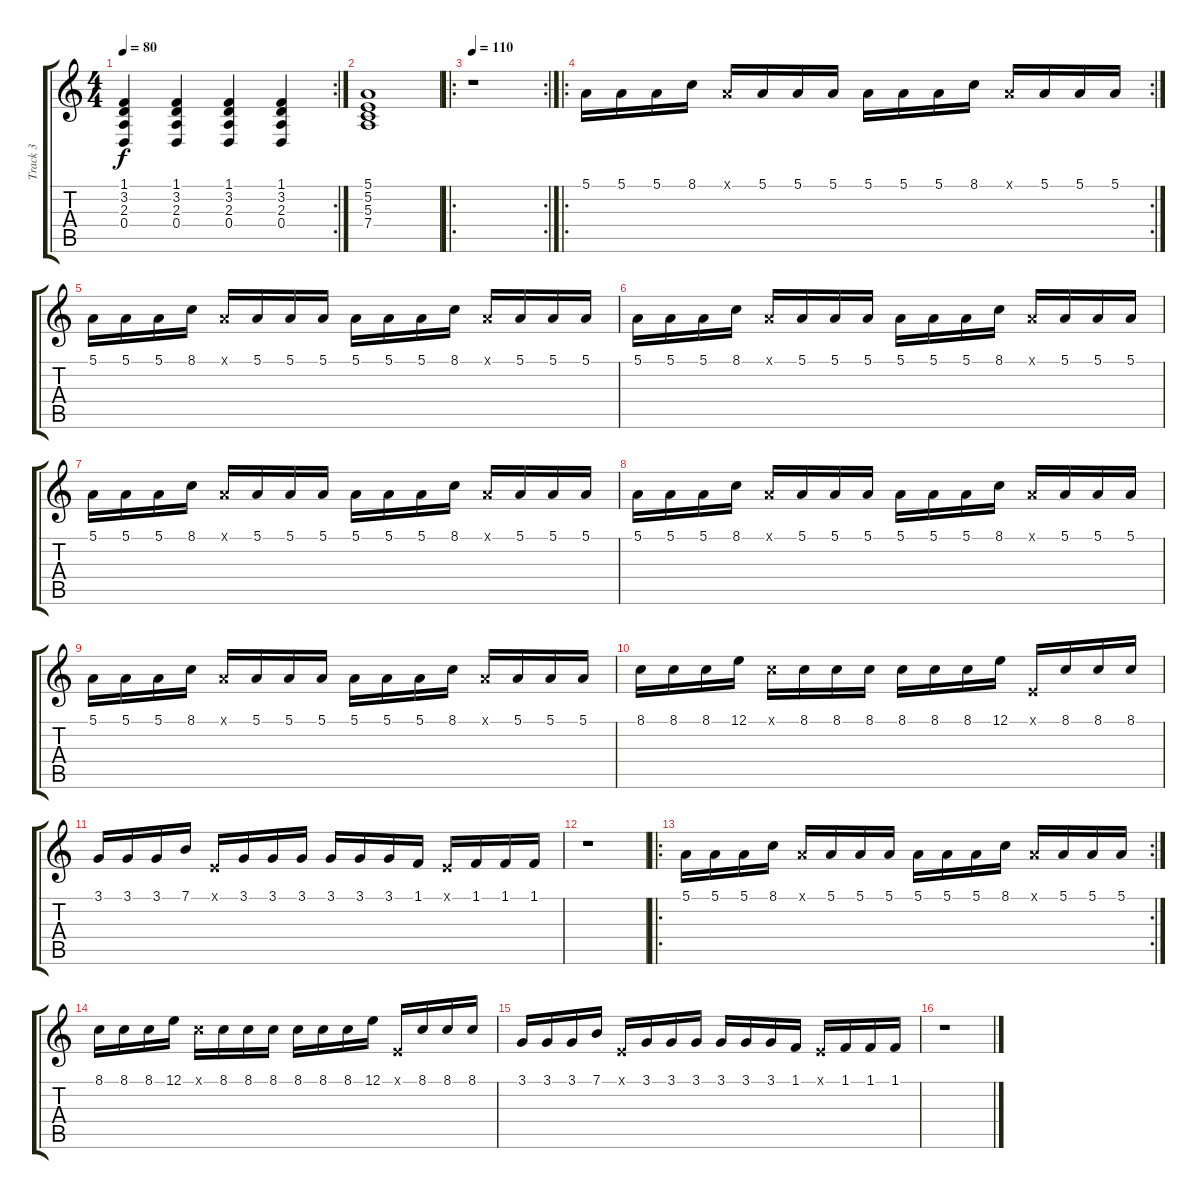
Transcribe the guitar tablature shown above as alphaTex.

\track ("Track 3" "Track 3") {instrument violin}
\staff {score tabs}
\tuning (E4 B3 G3 D3 A2 E2) {hide}
\rc 2
\ts (4 4)
\tempo 80
\clef g2
\ks c
(1.1 3.2 2.3 0.4).4{dy f} (1.1 3.2 2.3 0.4).4 (1.1 3.2 2.3 0.4).4 (1.1 3.2 2.3 0.4).4 |
(5.1 5.2 5.3 7.4).1 |
\ro
\rc 2
\tempo 110
r.1 |
\ro
\rc 2
5.1.16{instrument overdrivenguitar} 5.1.16 5.1.16 8.1.16 5.1{x}.16 5.1.16 5.1.16 5.1.16 5.1.16 5.1.16 5.1.16 8.1.16 5.1{x}.16 5.1.16 5.1.16 5.1.16 |
5.1.16 5.1.16 5.1.16 8.1.16 5.1{x}.16 5.1.16 5.1.16 5.1.16 5.1.16 5.1.16 5.1.16 8.1.16 5.1{x}.16 5.1.16 5.1.16 5.1.16 |
5.1.16 5.1.16 5.1.16 8.1.16 5.1{x}.16 5.1.16 5.1.16 5.1.16 5.1.16 5.1.16 5.1.16 8.1.16 5.1{x}.16 5.1.16 5.1.16 5.1.16 |
5.1.16 5.1.16 5.1.16 8.1.16 5.1{x}.16 5.1.16 5.1.16 5.1.16 5.1.16 5.1.16 5.1.16 8.1.16 5.1{x}.16 5.1.16 5.1.16 5.1.16 |
5.1.16 5.1.16 5.1.16 8.1.16 5.1{x}.16 5.1.16 5.1.16 5.1.16 5.1.16 5.1.16 5.1.16 8.1.16 5.1{x}.16 5.1.16 5.1.16 5.1.16 |
5.1.16 5.1.16 5.1.16 8.1.16 5.1{x}.16 5.1.16 5.1.16 5.1.16 5.1.16 5.1.16 5.1.16 8.1.16 5.1{x}.16 5.1.16 5.1.16 5.1.16 |
8.1.16 8.1.16 8.1.16 12.1.16 8.1{x}.16 8.1.16 8.1.16 8.1.16 8.1.16 8.1.16 8.1.16 12.1.16 0.1{x}.16 8.1.16 8.1.16 8.1.16 |
3.1.16 3.1.16 3.1.16 7.1.16 0.1{x}.16 3.1.16 3.1.16 3.1.16 3.1.16 3.1.16 3.1.16 1.1.16 0.1{x}.16 1.1.16 1.1.16 1.1.16 |
r.1 |
\ro
\rc 2
5.1.16 5.1.16 5.1.16 8.1.16 5.1{x}.16 5.1.16 5.1.16 5.1.16 5.1.16 5.1.16 5.1.16 8.1.16 5.1{x}.16 5.1.16 5.1.16 5.1.16 |
8.1.16 8.1.16 8.1.16 12.1.16 8.1{x}.16 8.1.16 8.1.16 8.1.16 8.1.16 8.1.16 8.1.16 12.1.16 0.1{x}.16 8.1.16 8.1.16 8.1.16 |
3.1.16 3.1.16 3.1.16 7.1.16 0.1{x}.16 3.1.16 3.1.16 3.1.16 3.1.16 3.1.16 3.1.16 1.1.16 0.1{x}.16 1.1.16 1.1.16 1.1.16 |
r.1
